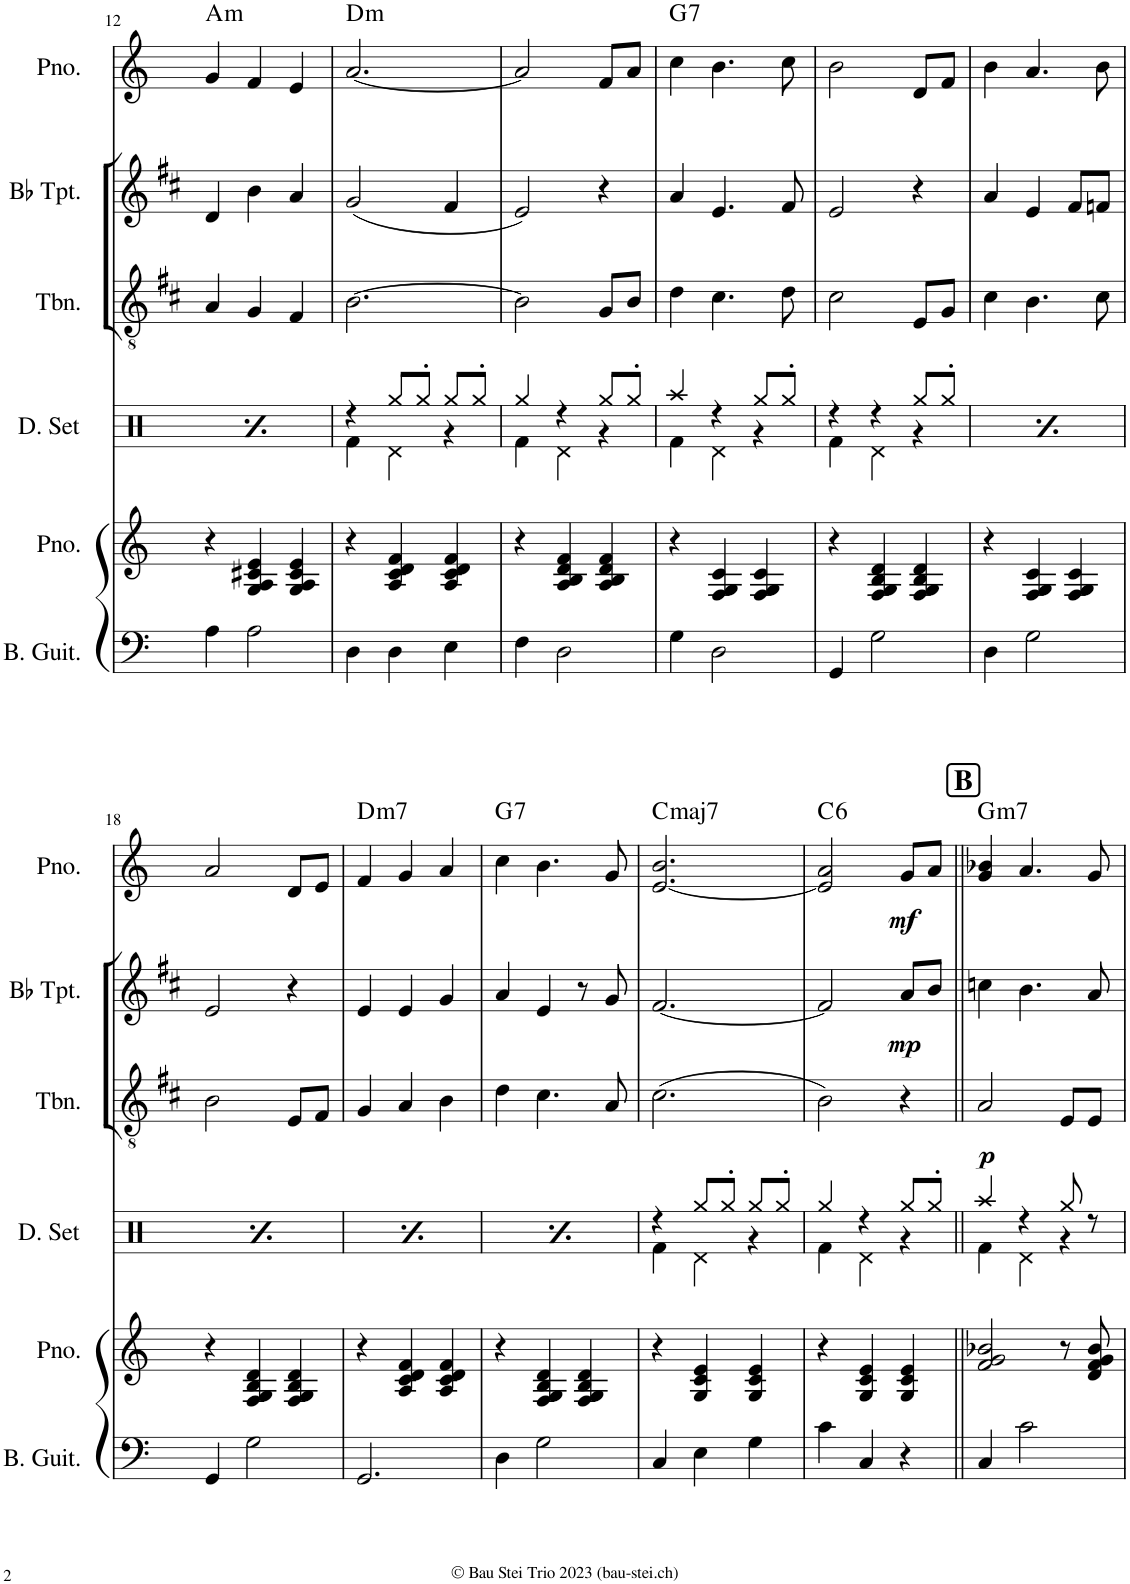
**kern	**kern	**kern	**kern	**dynam	**kern	**dynam	**kern	**dynam	**harte
*part6	*part5	*part4	*part3	*part3	*part2	*part2	*part1	*part1	*part1
*staff6	*staff5	*staff4	*staff3	*staff3	*staff2	*staff2	*staff1	*staff1	*
*I"Bass Guitar	*I"Piano	*I"Drumset	*I"Trombone	*	*I"Bb Trumpet	*	*I"Piano	*	*
*I'B. Guit.	*I'Pno.	*I'D. Set	*I'Tbn.	*	*I'Bb Tpt.	*	*I'Pno.	*	*
!!LO:PB:g=z
*clefF4	*clefG2	*clefX	*clefGv2	*	*clefG2	*	*clefG2	*	*
*Trd7c12	*	*	*Trd1c2	*	*Trd1c2	*	*	*	*
*k[]	*k[]	*k[]	*k[f#c#]	*	*k[f#c#]	*	*k[]	*	*
*M3/4	*M3/4	*M3/4	*M3/4	*	*M3/4	*	*M3/4	*	*
=12	=12	=12	=12	=12	=12	=12	=12	=12	=12
*	*	*^	*	*	*	*	*	*	*
!	!	!	!	!	!	!	!	!	!	!LO:H:kt=m
4A\	4r	4r	4Rf\	4A/	.	4d/	.	4g/	.	A:min
2A\	4G/ 4A/ 4c#X/ 4e/	4r	4Rd\	4G/	.	4b\	.	4f/	.	.
.	4G/ 4A/ 4c#/ 4e/	8Rgg/L	4r	4F#/	.	4a/	.	4e/	.	.
.	.	8Rgg'/J	.	.	.	.	.	.	.	.
=13	=13	=13	=13	=13	=13	=13	=13	=13	=13	=13
!	!	!	!	!	!	!	!	!	!	!LO:H:kt=m
4D\	4r	4r	4Rf\	[2.B\	.	(2g/	.	[2.a/	.	D:min
4D\	4A/ 4c/ 4d/ 4f/	8Rgg/L	4Rd\	.	.	.	.	.	.	.
.	.	8Rgg'/J	.	.	.	.	.	.	.	.
4E\	4A/ 4c/ 4d/ 4f/	8Rgg/L	4r	.	.	4f#/	.	.	.	.
.	.	8Rgg'/J	.	.	.	.	.	.	.	.
=14	=14	=14	=14	=14	=14	=14	=14	=14	=14	=14
4F\	4r	4Rgg/	4Rf\	2B\]	.	2e/)	.	2a/]	.	.
2D\	4A/ 4B/ 4d/ 4f/	4r	4Rd\	.	.	.	.	.	.	.
.	4A/ 4B/ 4d/ 4f/	8Rgg/L	4r	8G/L	.	4r	.	8f/L	.	.
.	.	8Rgg'/J	.	8B/J	.	.	.	8a/J	.	.
=15	=15	=15	=15	=15	=15	=15	=15	=15	=15	=15
!	!	!	!	!	!	!	!	!	!	!LO:H:kt=7
4G\	4r	4Raa/	4Rf\	4d\	.	4a/	.	4cc\	.	G:7
2D\	4F/ 4G/ 4c/	4r	4Rd\	4.c#\	.	4.e/	.	4.b\	.	.
.	4F/ 4G/ 4c/	8Rgg/L	4r	.	.	.	.	.	.	.
.	.	8Rgg'/J	.	8d\	.	8f#/	.	8cc\	.	.
=16	=16	=16	=16	=16	=16	=16	=16	=16	=16	=16
4GG/	4r	4r	4Rf\	2c#\	.	2e/	.	2b\	.	.
2G\	4F/ 4G/ 4B/ 4d/	4r	4Rd\	.	.	.	.	.	.	.
.	4F/ 4G/ 4B/ 4d/	8Rgg/L	4r	8E/L	.	4r	.	8d/L	.	.
.	.	8Rgg'/J	.	8G/J	.	.	.	8f/J	.	.
=17	=17	=17	=17	=17	=17	=17	=17	=17	=17	=17
4D\	4r	4r	4Rf\	4c#\	.	4a/	.	4b\	.	.
2G\	4F/ 4G/ 4c/	4r	4Rd\	4.B\	.	4e/	.	4.a/	.	.
.	4F/ 4G/ 4c/	8Rgg/L	4r	.	.	8f#/L	.	.	.	.
.	.	8Rgg'/J	.	8c#\	.	8fn/J	.	8b\	.	.
!!LO:LB:g=z
=18	=18	=18	=18	=18	=18	=18	=18	=18	=18	=18
4GG/	4r	4r	4Rf\	2B\	.	2e/	.	2a/	.	.
2G\	4F/ 4G/ 4B/ 4d/	4r	4Rd\	.	.	.	.	.	.	.
.	4F/ 4G/ 4B/ 4d/	8Rgg/L	4r	8E/L	.	4r	.	8d/L	.	.
.	.	8Rgg'/J	.	8F#/J	.	.	.	8e/J	.	.
=19	=19	=19	=19	=19	=19	=19	=19	=19	=19	=19
!	!	!	!	!	!	!	!	!	!	!LO:H:kt=m7
2.GG/	4r	4r	4Rf\	4G/	.	4e/	.	4f/	.	D:min7
.	4A/ 4c/ 4d/ 4f/	4r	4Rd\	4A/	.	4e/	.	4g/	.	.
.	4A/ 4c/ 4d/ 4f/	8Rgg/L	4r	4B\	.	4g/	.	4a/	.	.
.	.	8Rgg'/J	.	.	.	.	.	.	.	.
=20	=20	=20	=20	=20	=20	=20	=20	=20	=20	=20
!	!	!	!	!	!	!	!	!	!	!LO:H:kt=7
4D\	4r	4r	4Rf\	4d\	.	4a/	.	4cc\	.	G:7
2G\	4F/ 4G/ 4B/ 4d/	4r	4Rd\	4.c#\	.	4e/	.	4.b\	.	.
.	4F/ 4G/ 4B/ 4d/	8Rgg/L	4r	.	.	8r	.	.	.	.
.	.	8Rgg'/J	.	8A/	.	8g/	.	8g/	.	.
=21	=21	=21	=21	=21	=21	=21	=21	=21	=21	=21
!	!	!	!	!	!	!	!	!	!	!LO:H:kt=maj7
4C/	4r	4r	4Rf\	(2.c#\	.	[2.f#/	.	[2.e/ 2.b/	.	C:maj7
4E\	4G/ 4c/ 4e/	8Rgg/L	4Rd\	.	.	.	.	.	.	.
.	.	8Rgg'/J	.	.	.	.	.	.	.	.
4G\	4G/ 4c/ 4e/	8Rgg/L	4r	.	.	.	.	.	.	.
.	.	8Rgg'/J	.	.	.	.	.	.	.	.
=22	=22	=22	=22	=22	=22	=22	=22	=22	=22	=22
!	!	!	!	!	!	!	!	!	!	!LO:H:kt=6
4c\	4r	4Rgg/	4Rf\	2B\)	.	2f#/]	.	2e/] 2a/	.	C:maj6
4C/	4G/ 4c/ 4e/	4r	4Rd\	.	.	.	.	.	.	.
!	!	!	!	!	!	!	!LO:DY:b	!	!LO:DY:b	!
4r	4G/ 4c/ 4e/	8Rgg/L	4r	4r	.	8a/L	mp	8g/L	mf	.
.	.	8Rgg'/J	.	.	.	8b/J	.	8a/J	.	.
!!LO:REH:place=s1:a:B:cj:fs=14:t=B
=23||	=23||	=23||	=23||	=23||	=23||	=23||	=23||	=23||	=23||	=23||
!	!	!	!	!	!LO:DY:b	!	!	!	!	!LO:H:kt=m7
4C/	2f/ 2g/ 2b-X/	4Raa/	4Rf\	2A/	p	4ccn\	.	4g/ 4b-X/	.	G:min7
2c\	.	4r	4Rd\	.	.	4.b\	.	4.a/	.	.
.	8r	8Rgg/	4r	8E/L	.	.	.	.	.	.
.	8d/ 8f/ 8g/ 8b-/	8r	.	8E/J	.	8a/	.	8g/	.	.
*	*	*v	*v	*	*	*	*	*	*	*
=	=	=	=	=	=	=	=	=	=
*-	*-	*-	*-	*-	*-	*-	*-	*-	*-
